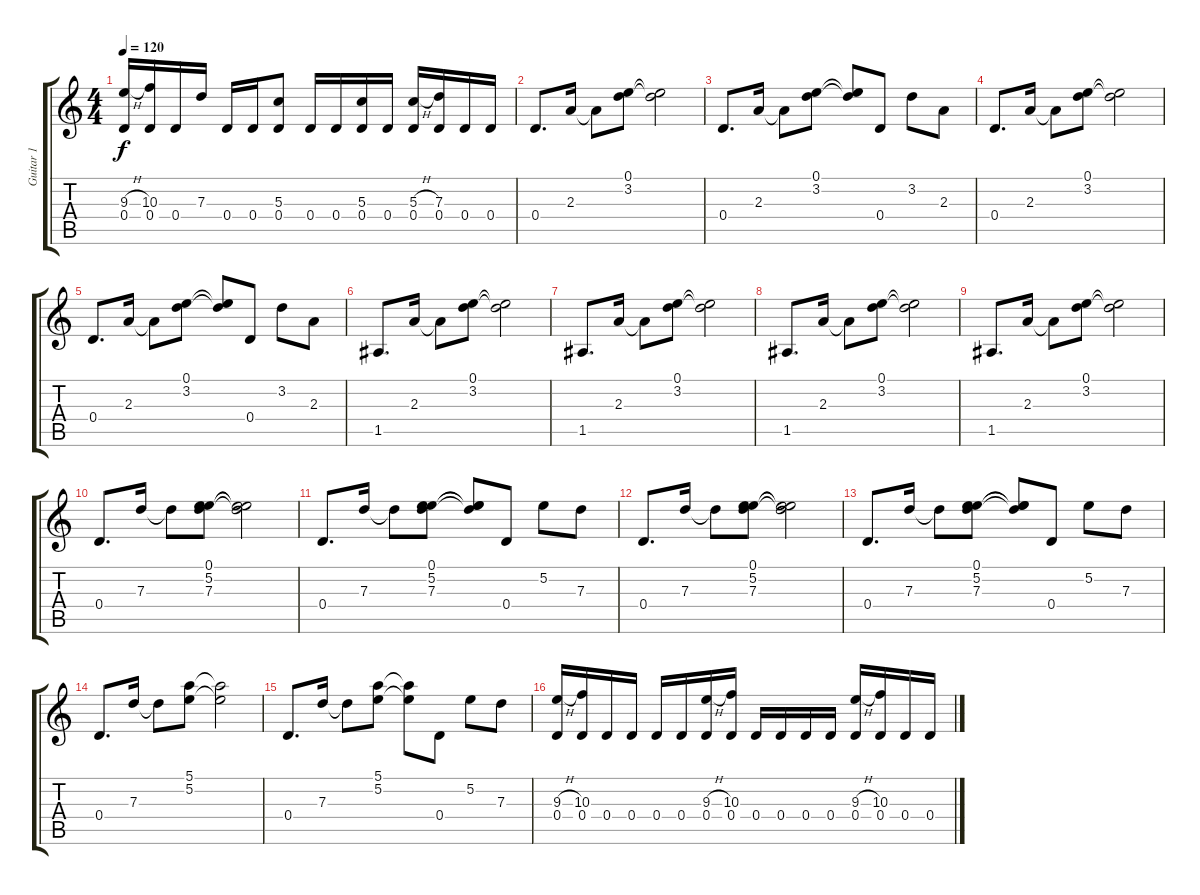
\track ("Guitar 1" "Guitar 1") {instrument overdrivenguitar}
\staff {score tabs}
\tuning (E4 B3 G3 D3 A2 E2) {hide}
\ts (4 4)
\tempo 120
\clef g2
\ks c
(9.3{h} 0.4).16{dy f} (10.3 0.4).16 0.4.16 7.3.16 0.4.16 0.4.16 (5.3 0.4).8 0.4.16 0.4.16 (5.3 0.4).16 0.4.16 (5.3{h} 0.4).16 (7.3 0.4).16 0.4.16 0.4.16 |
0.4.8{d} 2.3.16 2.3{t}.8 (0.1 3.2).8 (0.1{t} 3.2{t}).2 |
0.4.8{d} 2.3.16 2.3{t}.8 (0.1 3.2).8 (0.1{t} 3.2{t}).8 0.4.8 3.2.8 2.3.8 |
0.4.8{d} 2.3.16 2.3{t}.8 (0.1 3.2).8 (0.1{t} 3.2{t}).2 |
0.4.8{d} 2.3.16 2.3{t}.8 (0.1 3.2).8 (0.1{t} 3.2{t}).8 0.4.8 3.2.8 2.3.8 |
1.5.8{d} 2.3.16 2.3{t}.8 (0.1 3.2).8 (0.1{t} 3.2{t}).2 |
1.5.8{d} 2.3.16 2.3{t}.8 (0.1 3.2).8 (0.1{t} 3.2{t}).2 |
1.5.8{d} 2.3.16 2.3{t}.8 (0.1 3.2).8 (0.1{t} 3.2{t}).2 |
1.5.8{d} 2.3.16 2.3{t}.8 (0.1 3.2).8 (0.1{t} 3.2{t}).2 |
0.4.8{d} 7.3.16 7.3{t}.8 (0.1 5.2 7.3).8 (0.1{t} 5.2{t} 7.3{t}).2 |
0.4.8{d} 7.3.16 7.3{t}.8 (0.1 5.2 7.3).8 (0.1{t} 5.2{t} 7.3{t}).8 0.4.8 5.2.8 7.3.8 |
0.4.8{d} 7.3.16 7.3{t}.8 (0.1 5.2 7.3).8 (0.1{t} 5.2{t} 7.3{t}).2 |
0.4.8{d} 7.3.16 7.3{t}.8 (0.1 5.2 7.3).8 (0.1{t} 5.2{t} 7.3{t}).8 0.4.8 5.2.8 7.3.8 |
0.4.8{d} 7.3.16 7.3{t}.8 (5.1 5.2).8 (5.1{t} 5.2{t}).2 |
0.4.8{d} 7.3.16 7.3{t}.8 (5.1 5.2).8 (5.1{t} 5.2{t}).8 0.4.8 5.2.8 7.3.8 |
(9.3{h} 0.4).16 (10.3 0.4).16 0.4.16 0.4.16 0.4.16 0.4.16 (9.3{h} 0.4).16 (10.3 0.4).16 0.4.16 0.4.16 0.4.16 0.4.16 (9.3{h} 0.4).16 (10.3 0.4).16 0.4.16 0.4.16
